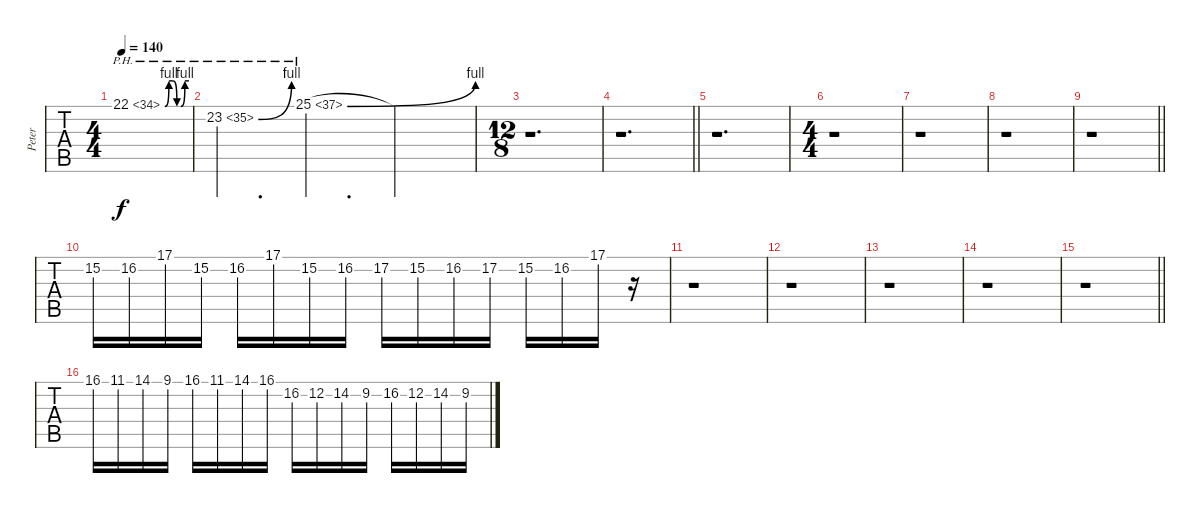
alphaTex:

\track ("Peter" "Peter") {instrument overdrivenguitar}
\staff {tabs}
\tuning (D4 A3 F3 C3 G2 D2) {hide}
\ts (4 4)
\tempo 140
\clef g2
\ks c
22.1{be (custom 0 0 10 4 20 4 30 0 40 0 50 4 60 4) ph 12}.1{dy f} |
23.2{be (bend 0 0 60 4) ph 12}.4{d} 25.1{be (bend 0 0 60 4) ph 12}.4{d} 25.1{t}.4 |
\ts (12 8)
r.1{d} |
\barLineRight lightlight
r.1{d} |
r.1{d} |
\ts (4 4)
r.1 |
r.1 |
r.1 |
\barLineRight lightlight
r.1 |
15.2.16 16.2.16 17.1.16 15.2.16 16.2.16 17.1.16 15.2.16 16.2.16 17.2.16 15.2.16 16.2.16 17.2.16 15.2.16 16.2.16 17.1.16 r.16 |
r.1 |
r.1 |
r.1 |
r.1 |
\barLineRight lightlight
r.1 |
16.1.16 11.1.16 14.1.16 9.1.16 16.1.16 11.1.16 14.1.16 16.1.16 16.2.16 12.2.16 14.2.16 9.2.16 16.2.16 12.2.16 14.2.16 9.2.16
